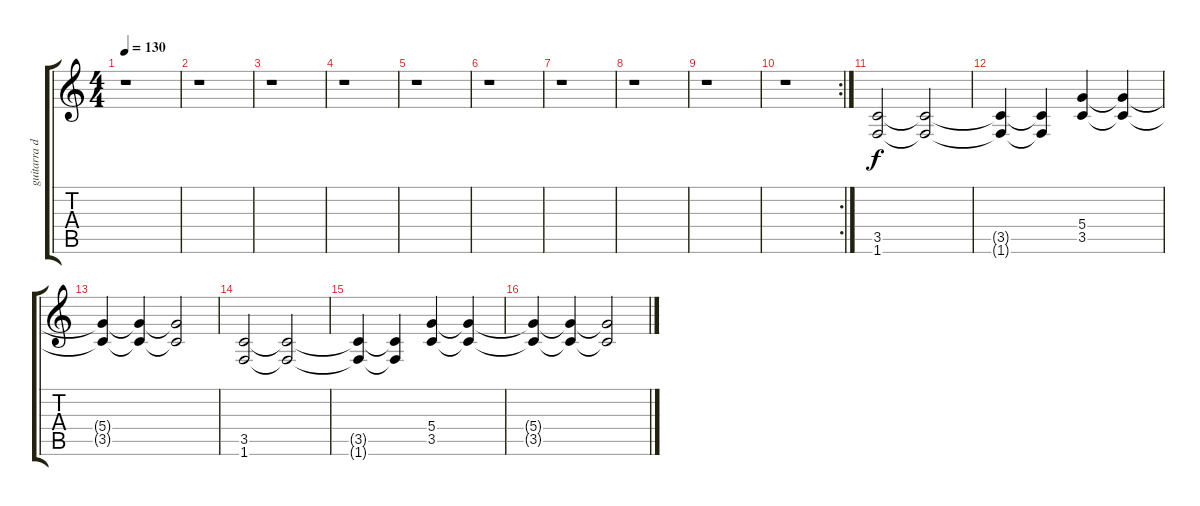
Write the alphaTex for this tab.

\track ("guitarra dist." "guitarra d") {instrument overdrivenguitar}
\staff {score tabs}
\tuning (E4 B3 G3 D3 A2 E2) {hide}
\ts (4 4)
\tempo 130
\clef g2
\ks c
r.1{dy f} |
r.1 |
r.1 |
r.1 |
r.1 |
r.1 |
r.1 |
r.1 |
r.1 |
\rc 2
r.1 |
(3.5 1.6).2 (3.5{t} 1.6{t}).2 |
(3.5{t} 1.6{t}).4 (3.5{t} 1.6{t}).4 (5.4 3.5).4 (5.4{t} 3.5{t}).4 |
(5.4{t} 3.5{t}).4 (5.4{t} 3.5{t}).4 (5.4{t} 3.5{t}).2 |
(3.5 1.6).2 (3.5{t} 1.6{t}).2 |
(3.5{t} 1.6{t}).4 (3.5{t} 1.6{t}).4 (5.4 3.5).4 (5.4{t} 3.5{t}).4 |
(5.4{t} 3.5{t}).4 (5.4{t} 3.5{t}).4 (5.4{t} 3.5{t}).2
